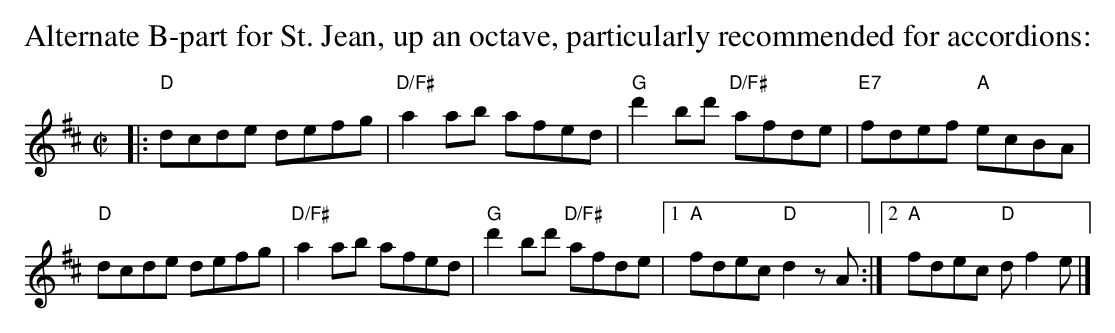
X:1
T:Alternate B-part for St. Jean, up an octave, particularly recommended for accordions:
M: C|
L: 1/8
K:D
|:"D"dcde defg|"D/F#"a2ab afed|"G"d'2 bd' "D/F#"afde|"E7"fdef "A"ecBA|
"D"dcde defg|"D/F#"a2ab afed|"G"d'2 bd' "D/F#"afde|1"A"fdec "D"d2zA:|[2 "A"fdec "D"df2e|]

$SmallLMargin
$SmallRMargin
